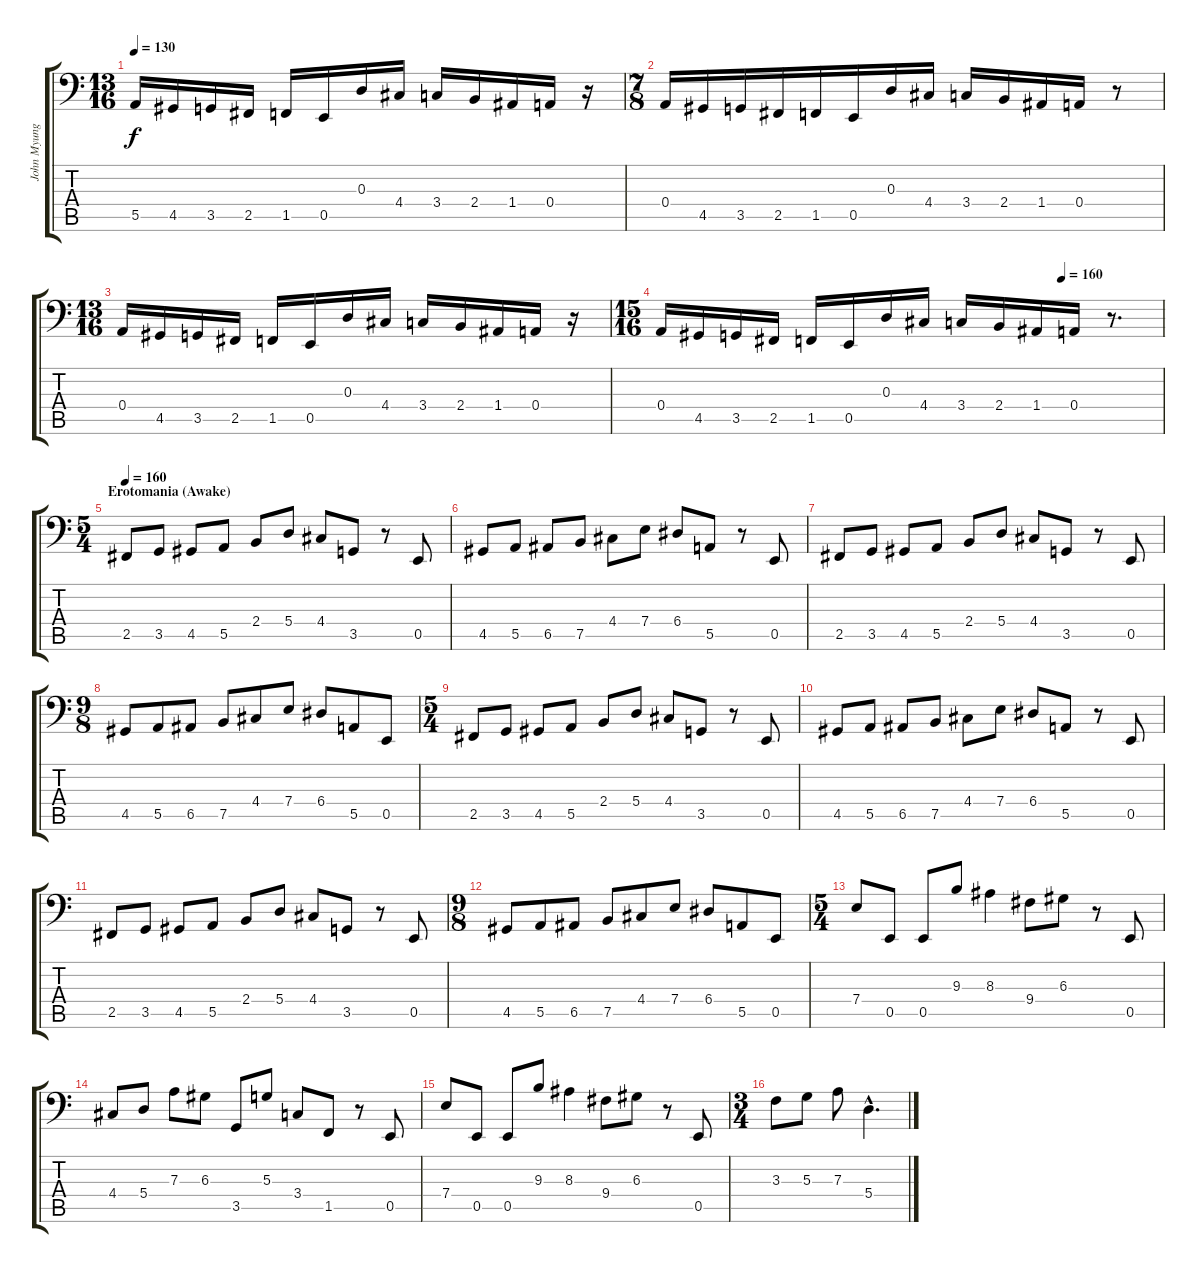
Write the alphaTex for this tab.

\track ("John Myung Bass" "John Myung") {instrument electricbasspick}
\staff {score tabs}
\tuning (C3 G2 D2 A1 E1 B0) {hide}
\ts (13 16)
\tempo 130
\clef f4
\ks c
5.5.16{dy f} 4.5.16 3.5.16 2.5.16 1.5.16 0.5.16 0.3.16 4.4.16 3.4.16 2.4.16 1.4.16 0.4.16 r.16 |
\ts (7 8)
0.4.16 4.5.16 3.5.16 2.5.16 1.5.16 0.5.16 0.3.16 4.4.16 3.4.16 2.4.16 1.4.16 0.4.16 r.8 |
\ts (13 16)
0.4.16 4.5.16 3.5.16 2.5.16 1.5.16 0.5.16 0.3.16 4.4.16 3.4.16 2.4.16 1.4.16 0.4.16 r.16 |
\ts (15 16)
\tempo (160 0.8)
0.4.16 4.5.16 3.5.16 2.5.16 1.5.16 0.5.16 0.3.16 4.4.16 3.4.16 2.4.16 1.4.16 0.4.16 r.8{d} |
\ts (5 4)
\section ("" "Erotomania (Awake)")
\tempo 160
2.5.8{volume 11} 3.5.8 4.5.8 5.5.8 2.4.8 5.4.8 4.4.8 3.5.8 r.8 0.5.8 |
4.5.8 5.5.8 6.5.8 7.5.8 4.4.8 7.4.8 6.4.8 5.5.8 r.8 0.5.8 |
2.5.8 3.5.8 4.5.8 5.5.8 2.4.8 5.4.8 4.4.8 3.5.8 r.8 0.5.8 |
\ts (9 8)
4.5.8 5.5.8 6.5.8 7.5.8 4.4.8 7.4.8 6.4.8 5.5.8 0.5.8 |
\ts (5 4)
2.5.8 3.5.8 4.5.8 5.5.8 2.4.8 5.4.8 4.4.8 3.5.8 r.8 0.5.8 |
4.5.8 5.5.8 6.5.8 7.5.8 4.4.8 7.4.8 6.4.8 5.5.8 r.8 0.5.8 |
2.5.8 3.5.8 4.5.8 5.5.8 2.4.8 5.4.8 4.4.8 3.5.8 r.8 0.5.8 |
\ts (9 8)
4.5.8 5.5.8 6.5.8 7.5.8 4.4.8 7.4.8 6.4.8 5.5.8 0.5.8 |
\ts (5 4)
7.4.8{volume 11} 0.5.8 0.5.8 9.3.8 8.3.4 9.4.8 6.3.8 r.8 0.5.8 |
4.4.8 5.4.8 7.3.8 6.3.8 3.5.8 5.3.8 3.4.8 1.5.8 r.8 0.5.8 |
7.4.8 0.5.8 0.5.8 9.3.8 8.3.4 9.4.8 6.3.8 r.8 0.5.8 |
\ts (3 4)
3.3.8 5.3.8 7.3.8 5.4{hac}.4{d}
